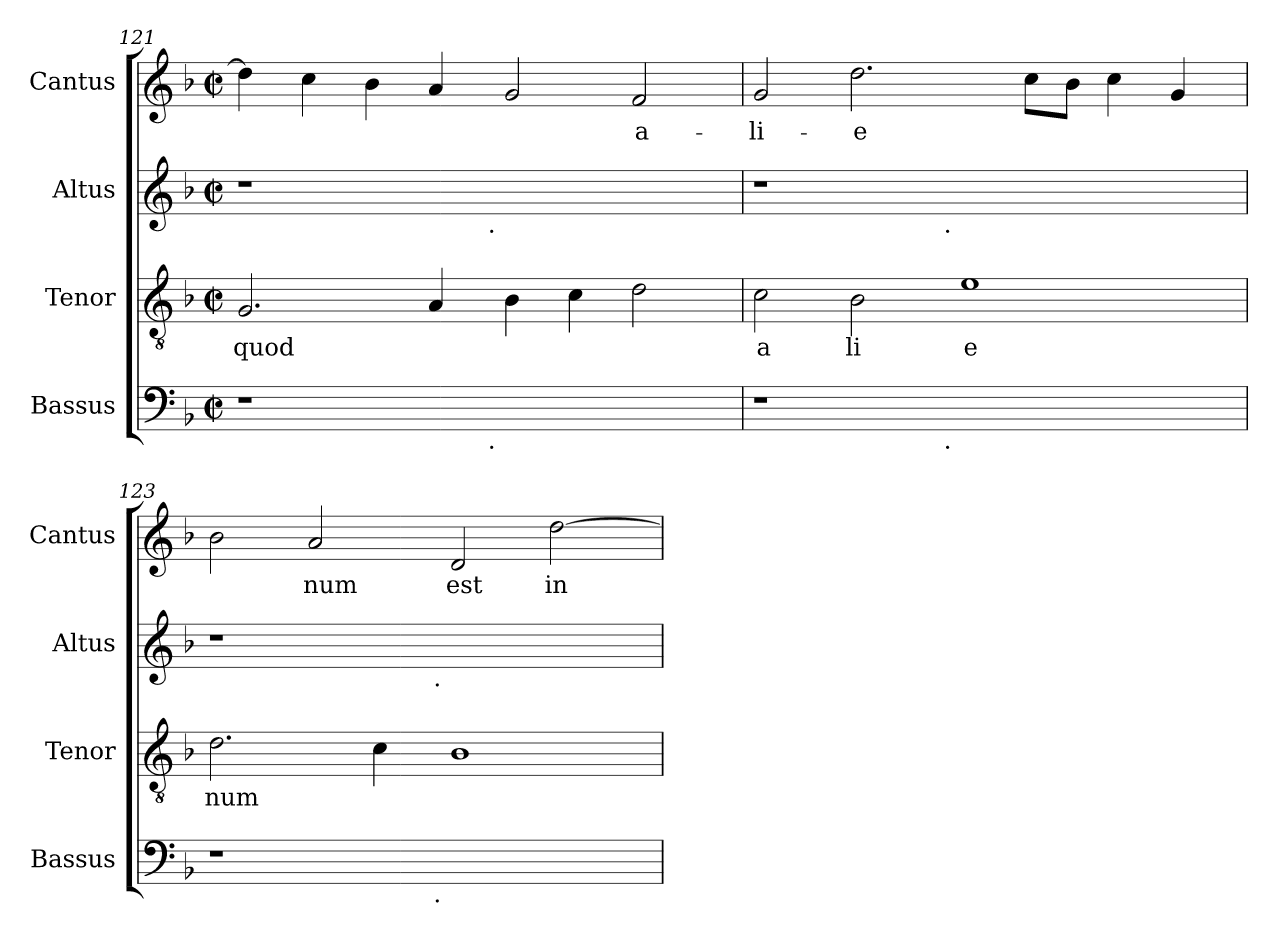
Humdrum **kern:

**kern	**kern	**text	**kern	**kern	**text
*part4	*part3	*part3	*part2	*part1	*part1
*staff4	*staff3	*staff3	*staff2	*staff1	*staff1
*I"Bassus	*I"Tenor	*	*I"Altus	*I"Cantus	*
*I'Bassus	*I'Tenor	*	*I'Altus	*I'Cantus	*
*clefF4	*clefGv2	*	*clefG2	*clefG2	*
*k[b-]	*k[b-]	*	*k[b-]	*k[b-]	*
*F:	*F:	*	*F:	*F:	*
*M2/2	*M2/2	*	*M2/2	*M2/2	*
*met(c|)	*met(c|)	*	*met(c|)	*met(c|)	*
=121	=121	=121	=121	=121	=121
!	!	!LO:LY:b:cj	!	!	!LO:LY:b:cj
*^	*	*	*^	*	*
1r	2ryy	2.G/	quod	1r	2ryy	4dd\]	.
!	!	!	!	!	!	!	!LO:LY:b:cj
.	.	.	.	.	.	4cc\	.
!	!	!	!	!	!	!	!LO:LY:b:cj
.	4...ryy	.	.	.	4...ryy	4b-\	.
!	!	!	!LO:LY:b:cj	!	!	!	!LO:LY:b:cj
.	.	4A/	.	.	.	4a/	.
!	!	!	!	!	!LO:TX:b:t=.	!	!
!	!LO:TX:b:t=.	!	!	!	!	!	!
.	1ryy	.	.	.	1ryy	.	.
!	!	!	!LO:LY:b:cj	!	!	!	!LO:LY:b:cj
1ryy	.	4B-\	.	1ryy	.	2g/	.
!	!	!	!LO:LY:b:cj	!	!	!	!
.	.	4c\	.	.	.	.	.
!	!	!	!LO:LY:b:cj	!	!	!	!LO:LY:b:cj
.	.	2d\	.	.	.	2f/	a-
.	32ryy	.	.	.	32ryy	.	.
=122	=122	=122	=122	=122	=122	=122	=122
!	!	!	!LO:LY:b:cj	!	!	!	!LO:LY:b:cj
1r	2ryy	2c\	a	1r	2ryy	2g/	-li-
!	!	!	!LO:LY:b:cj	!	!	!	!LO:LY:b:cj
.	4...ryy	2B-\	li	.	4...ryy	2.dd\	-e-
!	!	!	!	!	!LO:TX:b:t=.	!	!
!	!LO:TX:b:t=.	!	!	!	!	!	!
.	1ryy	.	.	.	1ryy	.	.
!	!	!	!LO:LY:b:cj	!	!	!	!
1ryy	.	1e	e	1ryy	.	.	.
!	!	!	!	!	!	!	!LO:LY:b:cj
.	.	.	.	.	.	8cc\L	--
!	!	!	!	!	!	!	!LO:LY:b:cj
.	.	.	.	.	.	8b-\J	--
!	!	!	!	!	!	!	!LO:LY:b:cj
.	.	.	.	.	.	4cc\	--
!	!	!	!	!	!	!	!LO:LY:b:cj
.	.	.	.	.	.	4g/	--
.	32ryy	.	.	.	32ryy	.	.
=123	=123	=123	=123	=123	=123	=123	=123
!	!	!	!LO:LY:b:cj	!	!	!	!LO:LY:b:cj
1r	2ryy	2.d\	num	1r	2ryy	2b-\	--
!	!	!	!	!	!	!	!LO:LY:b:cj
.	4...ryy	.	.	.	4...ryy	2a/	-num
!	!	!	!LO:LY:b:cj	!	!	!	!
.	.	4c\	.	.	.	.	.
!	!	!	!	!	!LO:TX:b:t=.	!	!
!	!LO:TX:b:t=.	!	!	!	!	!	!
.	1ryy	.	.	.	1ryy	.	.
!	!	!	!LO:LY:b:cj	!	!	!	!LO:LY:b:cj
1ryy	.	1B-	.	1ryy	.	2d/	est
!	!	!	!	!	!	!	!LO:LY:b:cj
.	.	.	.	.	.	[<2dd\	in
.	32ryy	.	.	.	32ryy	.	.
*v	*v	*	*	*v	*v	*	*
=	=	=	=	=	=
*-	*-	*-	*-	*-	*-
